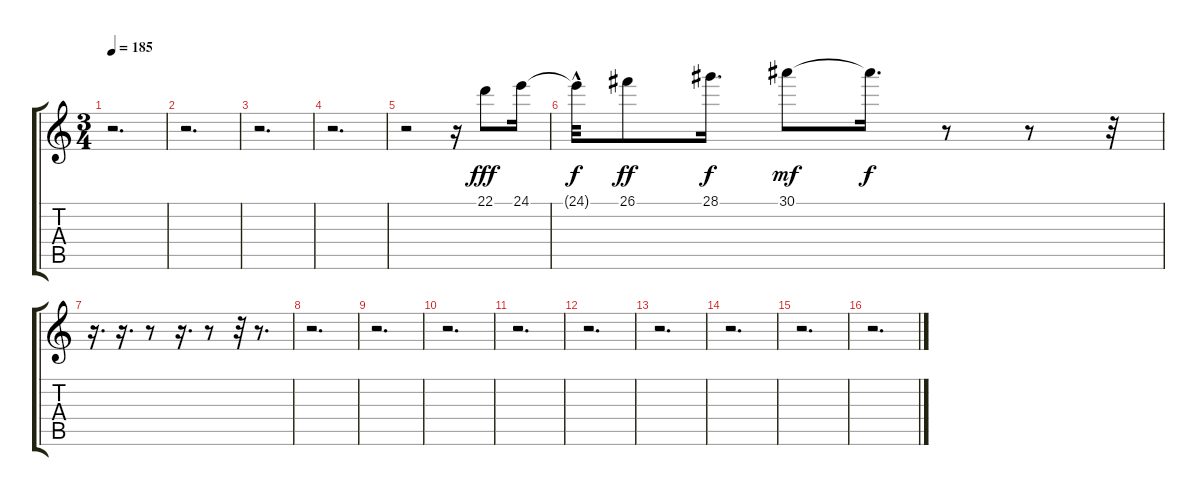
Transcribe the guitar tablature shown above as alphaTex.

\track "" {instrument fx3crystal}
\staff {score tabs}
\tuning (E4 B3 G3 D3 A2 E2) {hide}
\ts (3 4)
\tempo 185
\clef g2
\ks c
r.2{d dy f} |
r.2{d} |
r.2{d} |
r.2{d} |
r.2 r.16 22.1.8{dy fff balance 8} 24.1.16 |
24.1{hac t}.32{dy f} 26.1.8{dy ff} 28.1.16{d dy f} 30.1.8{dy mf} 30.1{t}.16{d dy f} r.8 r.8 r.32 |
r.16{d} r.16{d} r.8 r.16{d} r.8 r.32 r.8{d} |
r.2{d} |
r.2{d} |
r.2{d} |
r.2{d} |
r.2{d} |
r.2{d} |
r.2{d} |
r.2{d} |
r.2{d}
